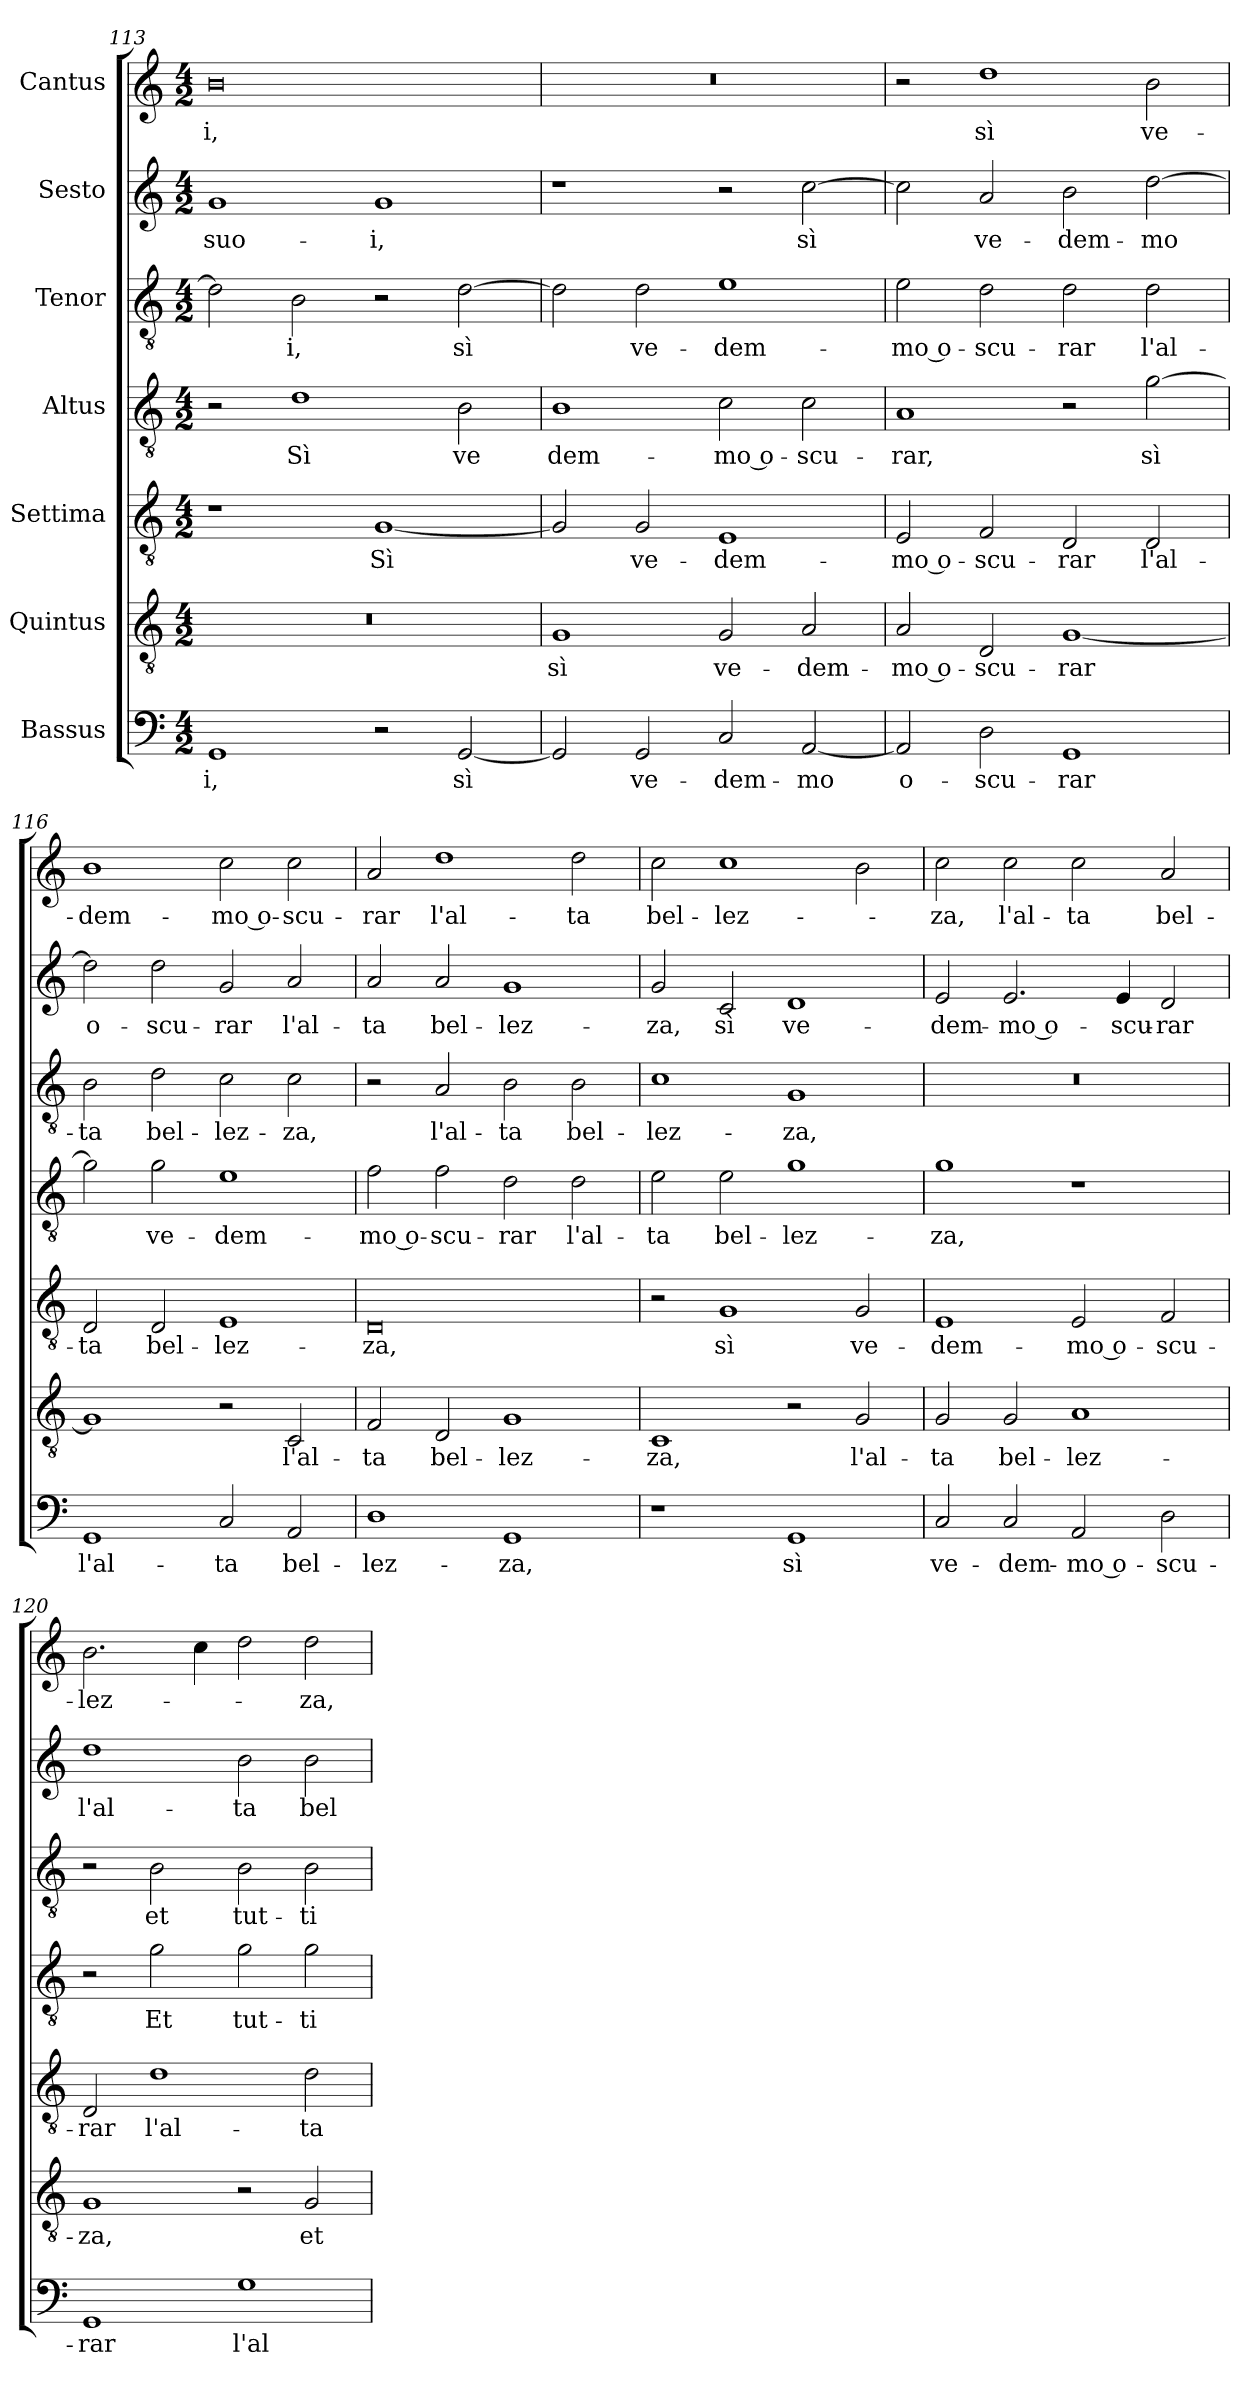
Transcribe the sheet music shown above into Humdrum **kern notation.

**kern	**text	**kern	**text	**kern	**text	**kern	**text	**kern	**text	**kern	**text	**kern	**text
*part7	*part7	*part6	*part6	*part5	*part5	*part4	*part4	*part3	*part3	*part2	*part2	*part1	*part1
*staff7	*staff7	*staff6	*staff6	*staff5	*staff5	*staff4	*staff4	*staff3	*staff3	*staff2	*staff2	*staff1	*staff1
*I"Bassus	*	*I"Quintus	*	*I"Settima	*	*I"Altus	*	*I"Tenor	*	*I"Sesto	*	*I"Cantus	*
*clefF4	*	*clefGv2	*	*clefGv2	*	*clefGv2	*	*clefGv2	*	*clefG2	*	*clefG2	*
*k[]	*	*k[]	*	*k[]	*	*k[]	*	*k[]	*	*k[]	*	*k[]	*
*	*	*	*	*	*	*	*	*	*	*	*	*C:	*
*M4/2	*	*M4/2	*	*M4/2	*	*M4/2	*	*M4/2	*	*M4/2	*	*M4/2	*
=113	=113	=113	=113	=113	=113	=113	=113	=113	=113	=113	=113	=113	=113
!	!LO:LY:b	!	!	!	!	!	!	!	!	!	!LO:LY:b	!	!LO:LY:b
1GG	-i,	0r	.	1r	.	2r	.	2d\]	.	1g	suo-	0b	-i,
!	!	!	!	!	!	!	!LO:LY:b	!	!LO:LY:b	!	!	!	!
.	.	.	.	.	.	1d	Sì	2B\	-i,	.	.	.	.
!	!	!	!	!	!LO:LY:b	!	!	!	!	!	!LO:LY:b	!	!
2r	.	.	.	[1G	Sì	.	.	2r	.	1g	-i,	.	.
!	!LO:LY:b	!	!	!	!	!	!LO:LY:b	!	!LO:LY:b	!	!	!	!
[2GG/	sì	.	.	.	.	2B\	ve	[2d\	sì	.	.	.	.
=114	=114	=114	=114	=114	=114	=114	=114	=114	=114	=114	=114	=114	=114
!	!	!	!LO:LY:b	!	!	!	!LO:LY:b	!	!	!	!	!	!
2GG/]	.	1G	sì	2G/]	.	1B	dem-	2d\]	.	1r	.	0r	.
!	!LO:LY:b	!	!	!	!LO:LY:b	!	!	!	!LO:LY:b	!	!	!	!
2GG/	ve-	.	.	2G/	ve-	.	.	2d\	ve-	.	.	.	.
!	!LO:LY:b	!	!LO:LY:b	!	!LO:LY:b	!	!LO:LY:b	!	!LO:LY:b	!	!	!	!
2C/	-dem-	2G/	ve-	1E	-dem-	2c\	-mo o-	1e	-dem-	2r	.	.	.
!	!LO:LY:b	!	!LO:LY:b	!	!	!	!LO:LY:b	!	!	!	!LO:LY:b	!	!
[2AA/	-mo	2A/	-dem-	.	.	2c\	-scu-	.	.	[2cc\	sì	.	.
!!LO:LB:g=z
=115	=115	=115	=115	=115	=115	=115	=115	=115	=115	=115	=115	=115	=115
!	!LO:LY:b	!	!LO:LY:b	!	!LO:LY:b	!	!LO:LY:b	!	!LO:LY:b	!	!	!	!
2AA/]	o-	2A/	-mo o-	2E/	-mo o-	1A	-rar,	2e\	-mo o-	2cc\]	.	2r	.
!	!LO:LY:b	!	!LO:LY:b	!	!LO:LY:b	!	!	!	!LO:LY:b	!	!LO:LY:b	!	!LO:LY:b
2D\	-scu-	2D/	-scu-	2F/	-scu-	.	.	2d\	-scu-	2a/	ve-	1dd	sì
!	!LO:LY:b	!	!LO:LY:b	!	!LO:LY:b	!	!	!	!LO:LY:b	!	!LO:LY:b	!	!
1GG	-rar	[1G	-rar	2D/	-rar	2r	.	2d\	-rar	2b\	-dem-	.	.
!	!	!	!	!	!LO:LY:b	!	!LO:LY:b	!	!LO:LY:b	!	!LO:LY:b	!	!LO:LY:b
.	.	.	.	2D/	l'al-	[2g\	sì	2d\	l'al-	[2dd\	-mo	2b\	ve-
=116	=116	=116	=116	=116	=116	=116	=116	=116	=116	=116	=116	=116	=116
!	!LO:LY:b	!	!	!	!LO:LY:b	!	!	!	!LO:LY:b	!	!LO:LY:b	!	!LO:LY:b
1GG	l'al-	1G]	.	2D/	-ta	2g\]	.	2B\	-ta	2dd\]	o-	1b	-dem-
!	!	!	!	!	!LO:LY:b	!	!LO:LY:b	!	!LO:LY:b	!	!LO:LY:b	!	!
.	.	.	.	2D/	bel-	2g\	ve-	2d\	bel-	2dd\	-scu-	.	.
!	!LO:LY:b	!	!	!	!LO:LY:b	!	!LO:LY:b	!	!LO:LY:b	!	!LO:LY:b	!	!LO:LY:b
2C/	-ta	2r	.	1E	-lez-	1e	-dem-	2c\	-lez-	2g/	-rar	2cc\	-mo o-
!	!LO:LY:b	!	!LO:LY:b	!	!	!	!	!	!LO:LY:b	!	!LO:LY:b	!	!LO:LY:b
2AA/	bel-	2C/	l'al-	.	.	.	.	2c\	-za,	2a/	l'al-	2cc\	-scu-
=117	=117	=117	=117	=117	=117	=117	=117	=117	=117	=117	=117	=117	=117
!	!LO:LY:b	!	!LO:LY:b	!	!LO:LY:b	!	!LO:LY:b	!	!	!	!LO:LY:b	!	!LO:LY:b
1D	-lez-	2F/	-ta	0D	-za,	2f\	-mo o-	2r	.	2a/	-ta	2a/	-rar
!	!	!	!LO:LY:b	!	!	!	!LO:LY:b	!	!LO:LY:b	!	!LO:LY:b	!	!LO:LY:b
.	.	2D/	bel-	.	.	2f\	-scu-	2A/	l'al-	2a/	bel-	1dd	l'al-
!	!LO:LY:b	!	!LO:LY:b	!	!	!	!LO:LY:b	!	!LO:LY:b	!	!LO:LY:b	!	!
1GG	-za,	1G	-lez-	.	.	2d\	-rar	2B\	-ta	1g	-lez-	.	.
!	!	!	!	!	!	!	!LO:LY:b	!	!LO:LY:b	!	!	!	!LO:LY:b
.	.	.	.	.	.	2d\	l'al-	2B\	bel-	.	.	2dd\	-ta
=118	=118	=118	=118	=118	=118	=118	=118	=118	=118	=118	=118	=118	=118
!	!	!	!LO:LY:b	!	!	!	!LO:LY:b	!	!LO:LY:b	!	!LO:LY:b	!	!LO:LY:b
1r	.	1C	-za,	2r	.	2e\	-ta	1c	-lez-	2g/	-za,	2cc\	bel-
!	!	!	!	!	!LO:LY:b	!	!LO:LY:b	!	!	!	!LO:LY:b	!	!LO:LY:b
.	.	.	.	1G	sì	2e\	bel-	.	.	2c/	sì	1cc	-lez-
!	!LO:LY:b	!	!	!	!	!	!LO:LY:b	!	!LO:LY:b	!	!LO:LY:b	!	!
1GG	sì	2r	.	.	.	1g	-lez-	1G	-za,	1d	ve-	.	.
!	!	!	!LO:LY:b	!	!LO:LY:b	!	!	!	!	!	!	!	!
.	.	2G/	l'al-	2G/	ve-	.	.	.	.	.	.	2b\	.
=119	=119	=119	=119	=119	=119	=119	=119	=119	=119	=119	=119	=119	=119
!	!LO:LY:b	!	!LO:LY:b	!	!LO:LY:b	!	!LO:LY:b	!	!	!	!LO:LY:b	!	!LO:LY:b
2C/	ve-	2G/	-ta	1E	-dem-	1g	-za,	0r	.	2e/	-dem-	2cc\	-za,
!	!LO:LY:b	!	!LO:LY:b	!	!	!	!	!	!	!	!LO:LY:b	!	!LO:LY:b
2C/	-dem-	2G/	bel-	.	.	.	.	.	.	2.e/	-mo o-	2cc\	l'al-
!	!LO:LY:b	!	!LO:LY:b	!	!LO:LY:b	!	!	!	!	!	!	!	!LO:LY:b
2AA/	-mo o-	1A	-lez-	2E/	-mo o-	1r	.	.	.	.	.	2cc\	-ta
!	!	!	!	!	!	!	!	!	!	!	!LO:LY:b	!	!
.	.	.	.	.	.	.	.	.	.	4e/	-scu-	.	.
!	!LO:LY:b	!	!	!	!LO:LY:b	!	!	!	!	!	!LO:LY:b	!	!LO:LY:b
2D\	-scu-	.	.	2F/	-scu-	.	.	.	.	2d/	-rar	2a/	bel-
!!LO:PB:g=z
=120	=120	=120	=120	=120	=120	=120	=120	=120	=120	=120	=120	=120	=120
!	!LO:LY:b	!	!LO:LY:b	!	!LO:LY:b	!	!	!	!	!	!LO:LY:b	!	!LO:LY:b
1GG	-rar	1G	-za,	2D/	-rar	2r	.	2r	.	1dd	l'al-	2.b\	-lez-
!	!	!	!	!	!LO:LY:b	!	!LO:LY:b	!	!LO:LY:b	!	!	!	!
.	.	.	.	1d	l'al-	2g\	Et	2B\	et	.	.	.	.
.	.	.	.	.	.	.	.	.	.	.	.	4cc\	.
!	!LO:LY:b	!	!	!	!	!	!LO:LY:b	!	!LO:LY:b	!	!LO:LY:b	!	!
1G	l'al-	2r	.	.	.	2g\	tut-	2B\	tut-	2b\	-ta	2dd\	.
!	!	!	!LO:LY:b	!	!LO:LY:b	!	!LO:LY:b	!	!LO:LY:b	!	!LO:LY:b	!	!LO:LY:b
.	.	2G/	et	2d\	-ta	2g\	-ti	2B\	-ti	2b\	bel-	2dd\	-za,
=	=	=	=	=	=	=	=	=	=	=	=	=	=
*-	*-	*-	*-	*-	*-	*-	*-	*-	*-	*-	*-	*-	*-
